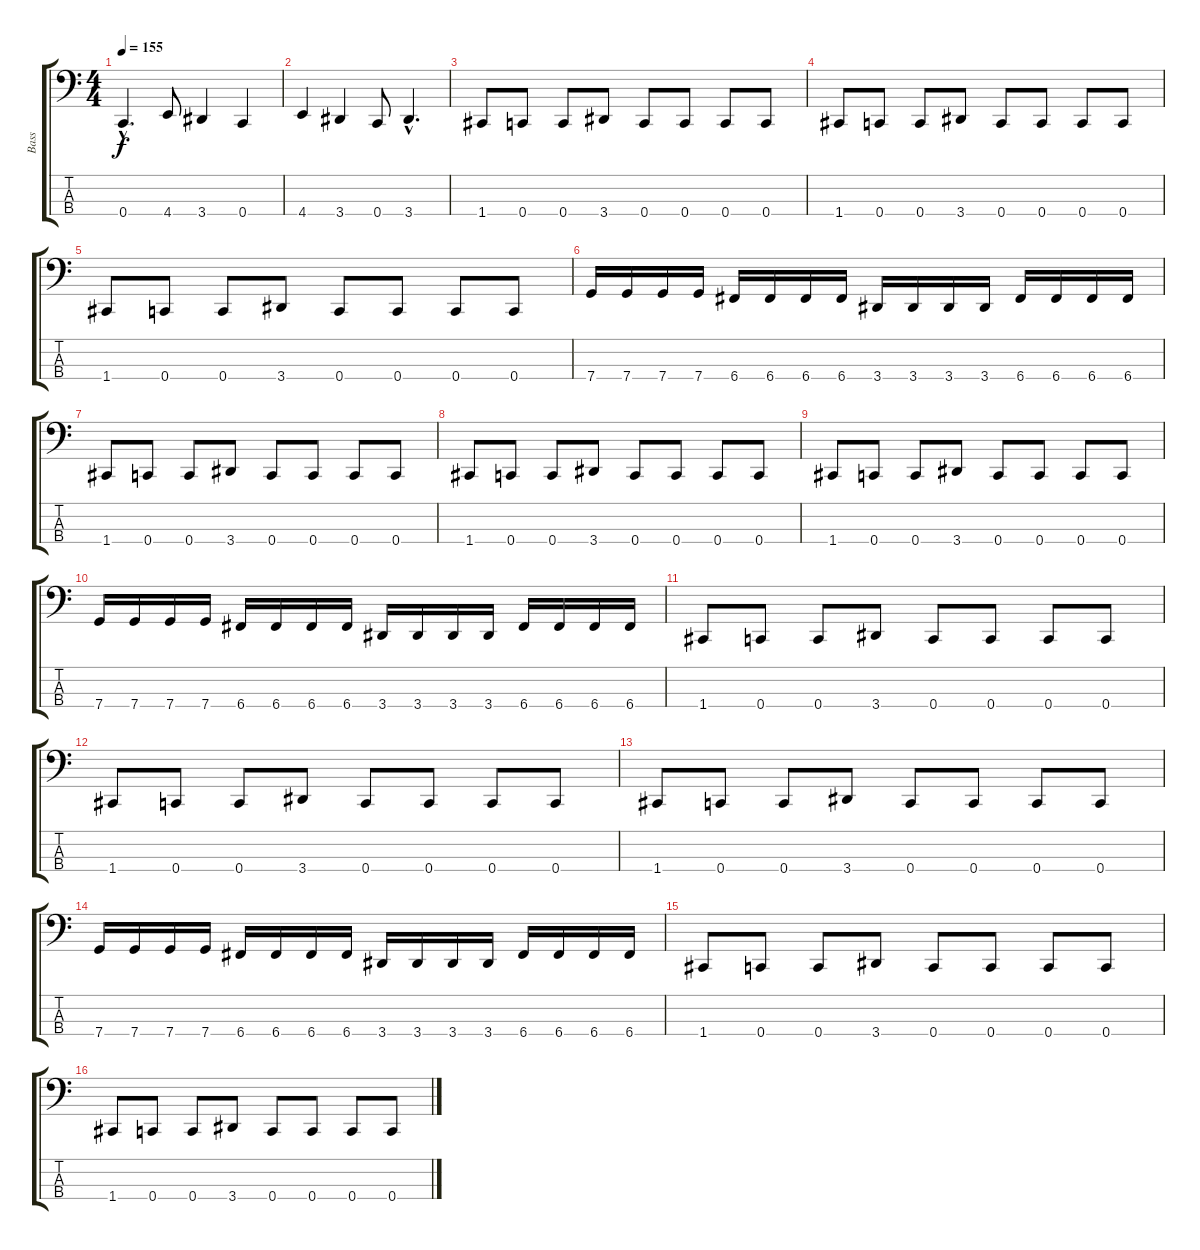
\track ("Bass" "Bass") {instrument electricbassfinger}
\staff {score tabs}
\tuning (F2 C2 G1 C1) {hide}
\ts (4 4)
\tempo 155
\clef f4
\ks c
0.4{hac}.4{d dy f} 4.4.8 3.4.4 0.4.4 |
4.4.4 3.4.4 0.4.8 3.4{hac}.4{d} |
1.4.8 0.4.8 0.4.8 3.4.8 0.4.8 0.4.8 0.4.8 0.4.8 |
1.4.8 0.4.8 0.4.8 3.4.8 0.4.8 0.4.8 0.4.8 0.4.8 |
1.4.8 0.4.8 0.4.8 3.4.8 0.4.8 0.4.8 0.4.8 0.4.8 |
7.4.16 7.4.16 7.4.16 7.4.16 6.4.16 6.4.16 6.4.16 6.4.16 3.4.16 3.4.16 3.4.16 3.4.16 6.4.16 6.4.16 6.4.16 6.4.16 |
1.4.8 0.4.8 0.4.8 3.4.8 0.4.8 0.4.8 0.4.8 0.4.8 |
1.4.8 0.4.8 0.4.8 3.4.8 0.4.8 0.4.8 0.4.8 0.4.8 |
1.4.8 0.4.8 0.4.8 3.4.8 0.4.8 0.4.8 0.4.8 0.4.8 |
7.4.16 7.4.16 7.4.16 7.4.16 6.4.16 6.4.16 6.4.16 6.4.16 3.4.16 3.4.16 3.4.16 3.4.16 6.4.16 6.4.16 6.4.16 6.4.16 |
1.4.8 0.4.8 0.4.8 3.4.8 0.4.8 0.4.8 0.4.8 0.4.8 |
1.4.8 0.4.8 0.4.8 3.4.8 0.4.8 0.4.8 0.4.8 0.4.8 |
1.4.8 0.4.8 0.4.8 3.4.8 0.4.8 0.4.8 0.4.8 0.4.8 |
7.4.16 7.4.16 7.4.16 7.4.16 6.4.16 6.4.16 6.4.16 6.4.16 3.4.16 3.4.16 3.4.16 3.4.16 6.4.16 6.4.16 6.4.16 6.4.16 |
1.4.8 0.4.8 0.4.8 3.4.8 0.4.8 0.4.8 0.4.8 0.4.8 |
1.4.8 0.4.8 0.4.8 3.4.8 0.4.8 0.4.8 0.4.8 0.4.8
